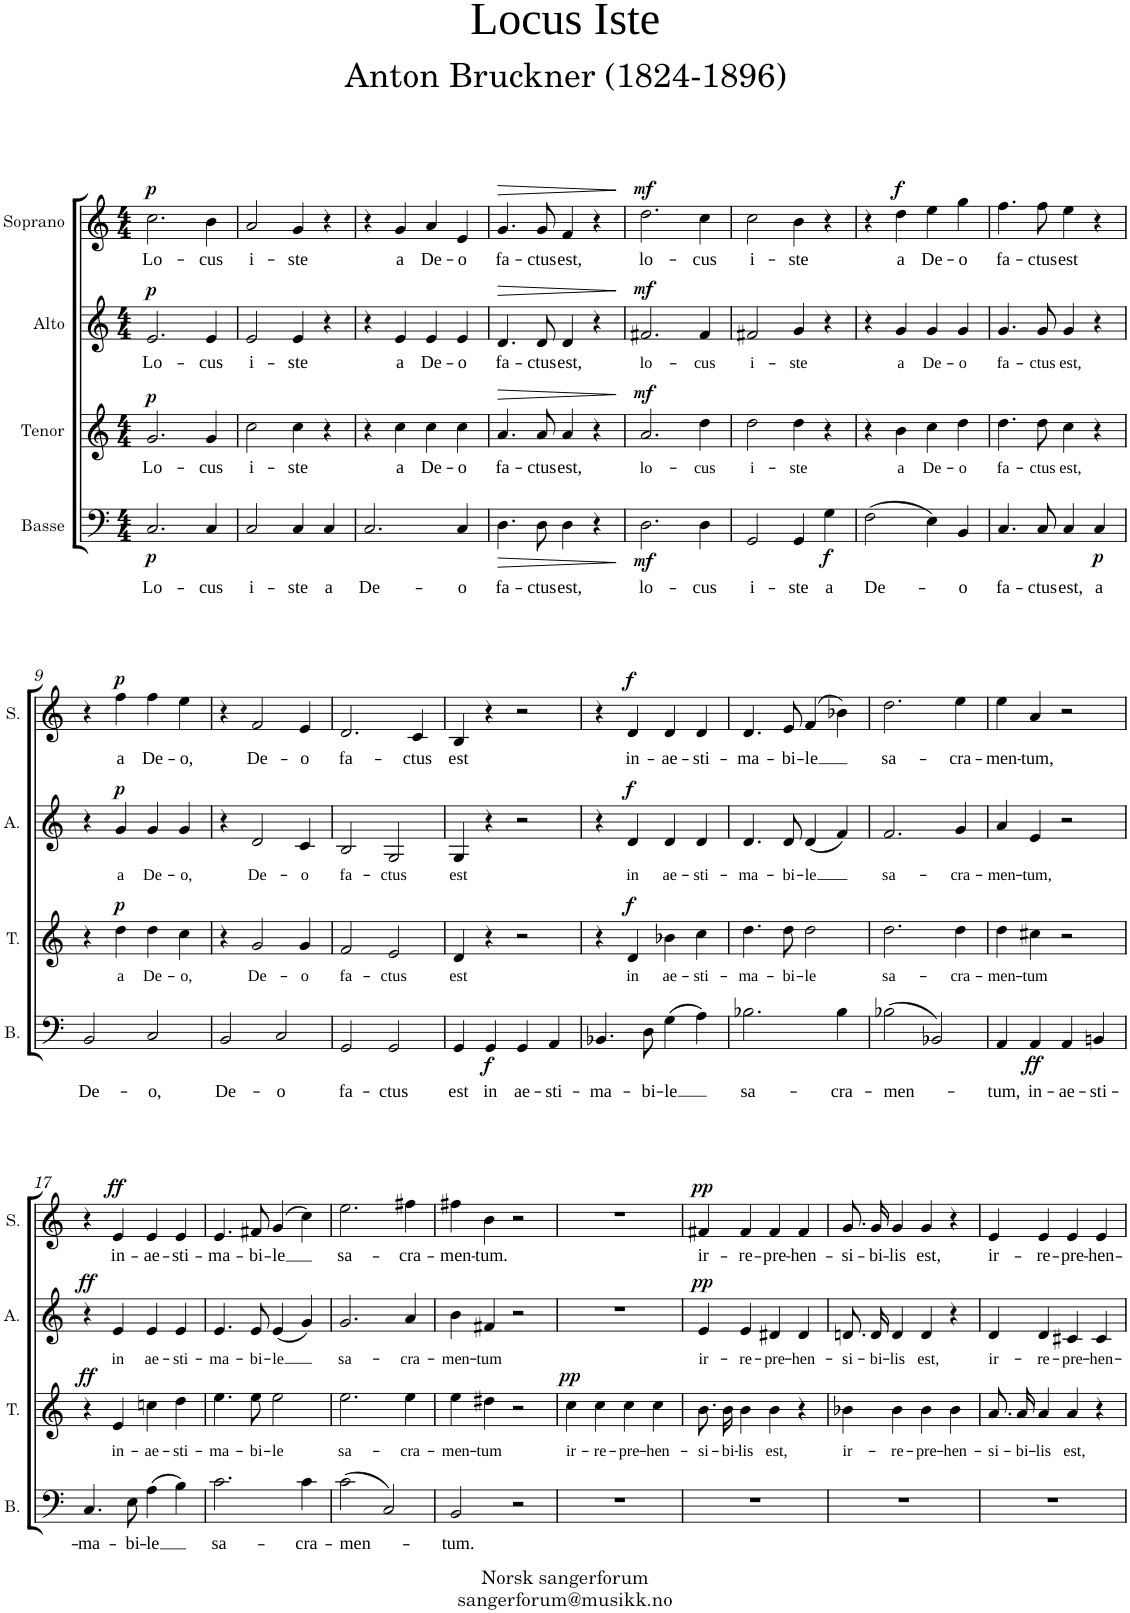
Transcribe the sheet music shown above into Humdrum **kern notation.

**kern	**text	**dynam	**kern	**text	**dynam	**kern	**text	**dynam	**kern	**text	**dynam
*part4	*part4	*part4	*part3	*part3	*part3	*part2	*part2	*part2	*part1	*part1	*part1
*staff4	*staff4	*staff4	*staff3	*staff3	*staff3	*staff2	*staff2	*staff2	*staff1	*staff1	*staff1
*I"Basse	*	*	*I"Tenor	*	*	*I"Alto	*	*	*I"Soprano	*	*
*I'B.	*	*	*I'T.	*	*	*I'A.	*	*	*I'S.	*	*
*clefF4	*	*	*clefG2	*	*	*clefG2	*	*	*clefG2	*	*
*k[]	*	*	*k[]	*	*	*k[]	*	*	*k[]	*	*
*M4/4	*	*	*M4/4	*	*	*M4/4	*	*	*M4/4	*	*
=1	=1	=1	=1	=1	=1	=1	=1	=1	=1	=1	=1
!	!LO:LY:b	!LO:DY:b	!	!LO:LY:b	!LO:DY:a	!	!LO:LY:b	!LO:DY:a	!	!LO:LY:b	!LO:DY:a
2.C/	Lo-	p	2.g/	Lo-	p	2.e/	Lo-	p	2.cc\	Lo-	p
!	!LO:LY:b	!	!	!LO:LY:b	!	!	!LO:LY:b	!	!	!LO:LY:b	!
4C/	-cus	.	4g/	-cus	.	4e/	-cus	.	4b\	-cus	.
=2	=2	=2	=2	=2	=2	=2	=2	=2	=2	=2	=2
!	!LO:LY:b	!	!	!LO:LY:b	!	!	!LO:LY:b	!	!	!LO:LY:b	!
2C/	i-	.	2cc\	i-	.	2e/	i-	.	2a/	i-	.
!	!LO:LY:b	!	!	!LO:LY:b	!	!	!LO:LY:b	!	!	!LO:LY:b	!
4C/	-ste	.	4cc\	-ste	.	4e/	-ste	.	4g/	-ste	.
!	!LO:LY:b	!	!	!	!	!	!	!	!	!	!
4C/	a	.	4r	.	.	4r	.	.	4r	.	.
=3	=3	=3	=3	=3	=3	=3	=3	=3	=3	=3	=3
!	!LO:LY:b	!	!	!	!	!	!	!	!	!	!
2.C/	De-	.	4r	.	.	4r	.	.	4r	.	.
!	!	!	!	!LO:LY:b	!	!	!LO:LY:b	!	!	!LO:LY:b	!
.	.	.	4cc\	a	.	4e/	a	.	4g/	a	.
!	!	!	!	!LO:LY:b	!	!	!LO:LY:b	!	!	!LO:LY:b	!
.	.	.	4cc\	De-	.	4e/	De-	.	4a/	De-	.
!	!LO:LY:b	!	!	!LO:LY:b	!	!	!LO:LY:b	!	!	!LO:LY:b	!
4C/	-o	.	4cc\	-o	.	4e/	-o	.	4e/	-o	.
=4	=4	=4	=4	=4	=4	=4	=4	=4	=4	=4	=4
!	!LO:LY:b	!LO:HP:b	!	!LO:LY:b	!LO:HP:b	!	!LO:LY:b	!LO:HP:b	!	!LO:LY:b	!LO:HP:b
4.D\	fa-	>	4.a/	fa-	>	4.d/	fa-	>	4.g/	fa-	>
!	!LO:LY:b	!	!	!LO:LY:b	!	!	!LO:LY:b	!	!	!LO:LY:b	!
8D\	-ctus	.	8a/	-ctus	.	8d/	-ctus	.	8g/	-ctus	.
!	!LO:LY:b	!	!	!LO:LY:b	!	!	!LO:LY:b	!	!	!LO:LY:b	!
4D\	est,	.	4a/	est,	.	4d/	est,	.	4f/	est,	.
4r	.	.	4r	.	.	4r	.	.	4r	.	.
.	.	]	.	.	]	.	.	]	.	.	]
=5	=5	=5	=5	=5	=5	=5	=5	=5	=5	=5	=5
!	!LO:LY:b	!LO:DY:b	!	!LO:LY:b	!LO:DY:a	!	!LO:LY:b	!LO:DY:a	!	!LO:LY:b	!LO:DY:a
2.D\	lo-	mf	2.a/	lo-	mf	2.f#X/	lo-	mf	2.dd\	lo-	mf
!	!LO:LY:b	!	!	!LO:LY:b	!	!	!LO:LY:b	!	!	!LO:LY:b	!
4D\	-cus	.	4dd\	-cus	.	4f#/	-cus	.	4cc\	-cus	.
=6	=6	=6	=6	=6	=6	=6	=6	=6	=6	=6	=6
!	!LO:LY:b	!	!	!LO:LY:b	!	!	!LO:LY:b	!	!	!LO:LY:b	!
2GG/	i-	.	2dd\	i-	.	2f#X/	i-	.	2cc\	i-	.
!	!LO:LY:b	!	!	!LO:LY:b	!	!	!LO:LY:b	!	!	!LO:LY:b	!
4GG/	-ste	.	4dd\	-ste	.	4g/	-ste	.	4b\	-ste	.
!	!LO:LY:b	!LO:DY:b	!	!	!	!	!	!	!	!	!
4G\	a	f	4r	.	.	4r	.	.	4r	.	.
=7	=7	=7	=7	=7	=7	=7	=7	=7	=7	=7	=7
!	!LO:LY:b	!	!	!	!	!	!	!	!	!	!
(2F\	De-	.	4r	.	.	4r	.	.	4r	.	.
!	!	!	!	!LO:LY:b	!	!	!LO:LY:b	!	!	!LO:LY:b	!LO:DY:a
.	.	.	4b\	a	.	4g/	a	.	4dd\	a	f
!	!	!	!	!LO:LY:b	!	!	!LO:LY:b	!	!	!LO:LY:b	!
4E\)	.	.	4cc\	De-	.	4g/	De-	.	4ee\	De-	.
!	!LO:LY:b	!	!	!LO:LY:b	!	!	!LO:LY:b	!	!	!LO:LY:b	!
4BB/	-o	.	4dd\	-o	.	4g/	-o	.	4gg\	-o	.
=8	=8	=8	=8	=8	=8	=8	=8	=8	=8	=8	=8
!	!LO:LY:b	!	!	!LO:LY:b	!	!	!LO:LY:b	!	!	!LO:LY:b	!
4.C/	fa-	.	4.dd\	fa-	.	4.g/	fa-	.	4.ff\	fa-	.
!	!LO:LY:b	!	!	!LO:LY:b	!	!	!LO:LY:b	!	!	!LO:LY:b	!
8C/	-ctus	.	8dd\	-ctus	.	8g/	-ctus	.	8ff\	-ctus	.
!	!LO:LY:b	!	!	!LO:LY:b	!	!	!LO:LY:b	!	!	!LO:LY:b	!
4C/	est,	.	4cc\	est,	.	4g/	est,	.	4ee\	est	.
!	!LO:LY:b	!LO:DY:b	!	!	!	!	!	!	!	!	!
4C/	a	p	4r	.	.	4r	.	.	4r	.	.
!!LO:LB:g=z
=9	=9	=9	=9	=9	=9	=9	=9	=9	=9	=9	=9
!	!LO:LY:b	!	!	!	!	!	!	!	!	!	!
2BB/	De-	.	4r	.	.	4r	.	.	4r	.	.
!	!	!	!	!LO:LY:b	!LO:DY:a	!	!LO:LY:b	!LO:DY:a	!	!LO:LY:b	!LO:DY:a
.	.	.	4dd\	a	p	4g/	a	p	4ff\	a	p
!	!LO:LY:b	!	!	!LO:LY:b	!	!	!LO:LY:b	!	!	!LO:LY:b	!
2C/	-o,	.	4dd\	De-	.	4g/	De-	.	4ff\	De-	.
!	!	!	!	!LO:LY:b	!	!	!LO:LY:b	!	!	!LO:LY:b	!
.	.	.	4cc\	-o,	.	4g/	-o,	.	4ee\	-o,	.
=10	=10	=10	=10	=10	=10	=10	=10	=10	=10	=10	=10
!	!LO:LY:b	!	!	!	!	!	!	!	!	!	!
2BB/	De-	.	4r	.	.	4r	.	.	4r	.	.
!	!	!	!	!LO:LY:b	!	!	!LO:LY:b	!	!	!LO:LY:b	!
.	.	.	2g/	De-	.	2d/	De-	.	2f/	De-	.
!	!LO:LY:b	!	!	!	!	!	!	!	!	!	!
2C/	-o	.	.	.	.	.	.	.	.	.	.
!	!	!	!	!LO:LY:b	!	!	!LO:LY:b	!	!	!LO:LY:b	!
.	.	.	4g/	-o	.	4c/	-o	.	4e/	-o	.
=11	=11	=11	=11	=11	=11	=11	=11	=11	=11	=11	=11
!	!LO:LY:b	!	!	!LO:LY:b	!	!	!LO:LY:b	!	!	!LO:LY:b	!
2GG/	fa-	.	2f/	fa-	.	2B/	fa-	.	2.d/	fa-	.
!	!LO:LY:b	!	!	!LO:LY:b	!	!	!LO:LY:b	!	!	!	!
2GG/	-ctus	.	2e/	-ctus	.	2G/	-ctus	.	.	.	.
!	!	!	!	!	!	!	!	!	!	!LO:LY:b	!
.	.	.	.	.	.	.	.	.	4c/	-ctus	.
=12	=12	=12	=12	=12	=12	=12	=12	=12	=12	=12	=12
!	!LO:LY:b	!	!	!LO:LY:b	!	!	!LO:LY:b	!	!	!LO:LY:b	!
4GG/	est	.	4d/	est	.	4G/	est	.	4B/	est	.
!	!LO:LY:b	!LO:DY:b	!	!	!	!	!	!	!	!	!
4GG/	in	f	4r	.	.	4r	.	.	4r	.	.
!	!LO:LY:b	!	!	!	!	!	!	!	!	!	!
4GG/	ae-	.	2r	.	.	2r	.	.	2r	.	.
!	!LO:LY:b	!	!	!	!	!	!	!	!	!	!
4AA/	-sti-	.	.	.	.	.	.	.	.	.	.
=13	=13	=13	=13	=13	=13	=13	=13	=13	=13	=13	=13
!	!LO:LY:b	!	!	!	!	!	!	!	!	!	!
4.BB-X/	-ma-	.	4r	.	.	4r	.	.	4r	.	.
!	!	!	!	!LO:LY:b	!LO:DY:a	!	!LO:LY:b	!LO:DY:a	!	!LO:LY:b	!LO:DY:a
.	.	.	4d/	in	f	4d/	in	f	4d/	in-	f
!	!LO:LY:b	!	!	!	!	!	!	!	!	!	!
8D\	-bi-	.	.	.	.	.	.	.	.	.	.
!	!LO:LY:b	!	!	!LO:LY:b	!	!	!LO:LY:b	!	!	!LO:LY:b	!
(4G\	-le	.	4b-X\	ae-	.	4d/	ae-	.	4d/	-ae-	.
!	!	!	!	!LO:LY:b	!	!	!LO:LY:b	!	!	!LO:LY:b	!
4A\)	.	.	4cc\	-sti-	.	4d/	-sti-	.	4d/	-sti-	.
=14	=14	=14	=14	=14	=14	=14	=14	=14	=14	=14	=14
!	!LO:LY:b	!	!	!LO:LY:b	!	!	!LO:LY:b	!	!	!LO:LY:b	!
2.B-X\	sa-	.	4.dd\	-ma-	.	4.d/	-ma-	.	4.d/	-ma-	.
!	!	!	!	!LO:LY:b	!	!	!LO:LY:b	!	!	!LO:LY:b	!
.	.	.	8dd\	-bi-	.	8d/	-bi-	.	8e/	-bi-	.
!	!	!	!	!LO:LY:b	!	!	!LO:LY:b	!	!	!LO:LY:b	!
.	.	.	2dd\	-le	.	(4d/	-le	.	(4f/	-le	.
!	!LO:LY:b	!	!	!	!	!	!	!	!	!	!
4B-\	-cra-	.	.	.	.	4f/)	.	.	4b-X\)	.	.
=15	=15	=15	=15	=15	=15	=15	=15	=15	=15	=15	=15
!	!LO:LY:b	!	!	!LO:LY:b	!	!	!LO:LY:b	!	!	!LO:LY:b	!
(2B-X\	-men-	.	2.dd\	sa-	.	2.f/	sa-	.	2.dd\	sa-	.
2BB-X/)	.	.	.	.	.	.	.	.	.	.	.
!	!	!	!	!LO:LY:b	!	!	!LO:LY:b	!	!	!LO:LY:b	!
.	.	.	4dd\	-cra-	.	4g/	-cra-	.	4ee\	-cra-	.
=16	=16	=16	=16	=16	=16	=16	=16	=16	=16	=16	=16
!	!LO:LY:b	!	!	!LO:LY:b	!	!	!LO:LY:b	!	!	!LO:LY:b	!
4AA/	-tum,	.	4dd\	-men-	.	4a/	-men-	.	4ee\	-men-	.
!	!LO:LY:b	!LO:DY:b	!	!LO:LY:b	!	!	!LO:LY:b	!	!	!LO:LY:b	!
4AA/	in-	ff	4cc#X\	-tum	.	4e/	-tum,	.	4a/	-tum,	.
!	!LO:LY:b	!	!	!	!	!	!	!	!	!	!
4AA/	-ae-	.	2r	.	.	2r	.	.	2r	.	.
!	!LO:LY:b	!	!	!	!	!	!	!	!	!	!
4BBn/	-sti-	.	.	.	.	.	.	.	.	.	.
!!LO:LB:g=z
=17	=17	=17	=17	=17	=17	=17	=17	=17	=17	=17	=17
!	!LO:LY:b	!	!	!	!LO:DY:a	!	!	!LO:DY:a	!	!	!
4.C/	-ma-	.	4r	.	ff	4r	.	ff	4r	.	.
!	!	!	!	!LO:LY:b	!	!	!LO:LY:b	!	!	!LO:LY:b	!LO:DY:a
.	.	.	4e/	in-	.	4e/	in	.	4e/	in-	ff
!	!LO:LY:b	!	!	!	!	!	!	!	!	!	!
8E\	-bi-	.	.	.	.	.	.	.	.	.	.
!	!LO:LY:b	!	!	!LO:LY:b	!	!	!LO:LY:b	!	!	!LO:LY:b	!
(4A\	-le	.	4ccn\	-ae-	.	4e/	ae-	.	4e/	-ae-	.
!	!	!	!	!LO:LY:b	!	!	!LO:LY:b	!	!	!LO:LY:b	!
4B\)	.	.	4dd\	-sti-	.	4e/	-sti-	.	4e/	-sti-	.
=18	=18	=18	=18	=18	=18	=18	=18	=18	=18	=18	=18
!	!LO:LY:b	!	!	!LO:LY:b	!	!	!LO:LY:b	!	!	!LO:LY:b	!
2.c\	sa-	.	4.ee\	-ma-	.	4.e/	-ma-	.	4.e/	-ma-	.
!	!	!	!	!LO:LY:b	!	!	!LO:LY:b	!	!	!LO:LY:b	!
.	.	.	8ee\	-bi-	.	8e/	-bi-	.	8f#X/	-bi-	.
!	!	!	!	!LO:LY:b	!	!	!LO:LY:b	!	!	!LO:LY:b	!
.	.	.	2ee\	-le	.	(4e/	-le	.	(4g/	-le	.
!	!LO:LY:b	!	!	!	!	!	!	!	!	!	!
4c\	-cra-	.	.	.	.	4g/)	.	.	4cc\)	.	.
=19	=19	=19	=19	=19	=19	=19	=19	=19	=19	=19	=19
!	!LO:LY:b	!	!	!LO:LY:b	!	!	!LO:LY:b	!	!	!LO:LY:b	!
(2c\	-men-	.	2.ee\	sa-	.	2.g/	sa-	.	2.ee\	sa-	.
2C/)	.	.	.	.	.	.	.	.	.	.	.
!	!	!	!	!LO:LY:b	!	!	!LO:LY:b	!	!	!LO:LY:b	!
.	.	.	4ee\	-cra-	.	4a/	-cra-	.	4ff#X\	-cra-	.
=20	=20	=20	=20	=20	=20	=20	=20	=20	=20	=20	=20
!	!LO:LY:b	!	!	!LO:LY:b	!	!	!LO:LY:b	!	!	!LO:LY:b	!
2BB/	-tum.	.	4ee\	-men-	.	4b\	-men-	.	4ff#X\	-men-	.
!	!	!	!	!LO:LY:b	!	!	!LO:LY:b	!	!	!LO:LY:b	!
.	.	.	4dd#X\	-tum	.	4f#X/	-tum	.	4b\	-tum.	.
2r	.	.	2r	.	.	2r	.	.	2r	.	.
=21	=21	=21	=21	=21	=21	=21	=21	=21	=21	=21	=21
!	!	!	!	!LO:LY:b	!LO:DY:a	!	!	!	!	!	!
1r	.	.	4cc\	ir-	pp	1r	.	.	1r	.	.
!	!	!	!	!LO:LY:b	!	!	!	!	!	!	!
.	.	.	4cc\	-re-	.	.	.	.	.	.	.
!	!	!	!	!LO:LY:b	!	!	!	!	!	!	!
.	.	.	4cc\	-pre-	.	.	.	.	.	.	.
!	!	!	!	!LO:LY:b	!	!	!	!	!	!	!
.	.	.	4cc\	-hen-	.	.	.	.	.	.	.
=22	=22	=22	=22	=22	=22	=22	=22	=22	=22	=22	=22
!	!	!	!	!LO:LY:b	!	!	!LO:LY:b	!LO:DY:a	!	!LO:LY:b	!LO:DY:a
1r	.	.	8.b\L	-si-	.	4e/	ir-	pp	4f#X/	ir-	pp
!	!	!	!	!LO:LY:b	!	!	!	!	!	!	!
.	.	.	16b\Jk	-bi-	.	.	.	.	.	.	.
!	!	!	!	!LO:LY:b	!	!	!LO:LY:b	!	!	!LO:LY:b	!
.	.	.	4b\	-lis	.	4e/	-re-	.	4f#/	-re-	.
!	!	!	!	!LO:LY:b	!	!	!LO:LY:b	!	!	!LO:LY:b	!
.	.	.	4b\	est,	.	4d#X/	-pre-	.	4f#/	-pre-	.
!	!	!	!	!	!	!	!LO:LY:b	!	!	!LO:LY:b	!
.	.	.	4r	.	.	4d#/	-hen-	.	4f#/	-hen-	.
=23	=23	=23	=23	=23	=23	=23	=23	=23	=23	=23	=23
!	!	!	!	!LO:LY:b	!	!	!LO:LY:b	!	!	!LO:LY:b	!
1r	.	.	4b-X\	ir-	.	8.dn/L	-si-	.	8.g/L	-si-	.
!	!	!	!	!	!	!	!LO:LY:b	!	!	!LO:LY:b	!
.	.	.	.	.	.	16d/Jk	-bi-	.	16g/Jk	-bi-	.
!	!	!	!	!LO:LY:b	!	!	!LO:LY:b	!	!	!LO:LY:b	!
.	.	.	4b-\	-re-	.	4d/	-lis	.	4g/	-lis	.
!	!	!	!	!LO:LY:b	!	!	!LO:LY:b	!	!	!LO:LY:b	!
.	.	.	4b-\	-pre-	.	4d/	est,	.	4g/	est,	.
!	!	!	!	!LO:LY:b	!	!	!	!	!	!	!
.	.	.	4b-\	-hen-	.	4r	.	.	4r	.	.
=24	=24	=24	=24	=24	=24	=24	=24	=24	=24	=24	=24
!	!	!	!	!LO:LY:b	!	!	!LO:LY:b	!	!	!LO:LY:b	!
1r	.	.	8.a/L	-si-	.	4d/	ir-	.	4e/	ir-	.
!	!	!	!	!LO:LY:b	!	!	!	!	!	!	!
.	.	.	16a/Jk	-bi-	.	.	.	.	.	.	.
!	!	!	!	!LO:LY:b	!	!	!LO:LY:b	!	!	!LO:LY:b	!
.	.	.	4a/	-lis	.	4d/	-re-	.	4e/	-re-	.
!	!	!	!	!LO:LY:b	!	!	!LO:LY:b	!	!	!LO:LY:b	!
.	.	.	4a/	est,	.	4c#X/	-pre-	.	4e/	-pre-	.
!	!	!	!	!	!	!	!LO:LY:b	!	!	!LO:LY:b	!
.	.	.	4r	.	.	4c#/	-hen-	.	4e/	-hen-	.
=	=	=	=	=	=	=	=	=	=	=	=
*-	*-	*-	*-	*-	*-	*-	*-	*-	*-	*-	*-
